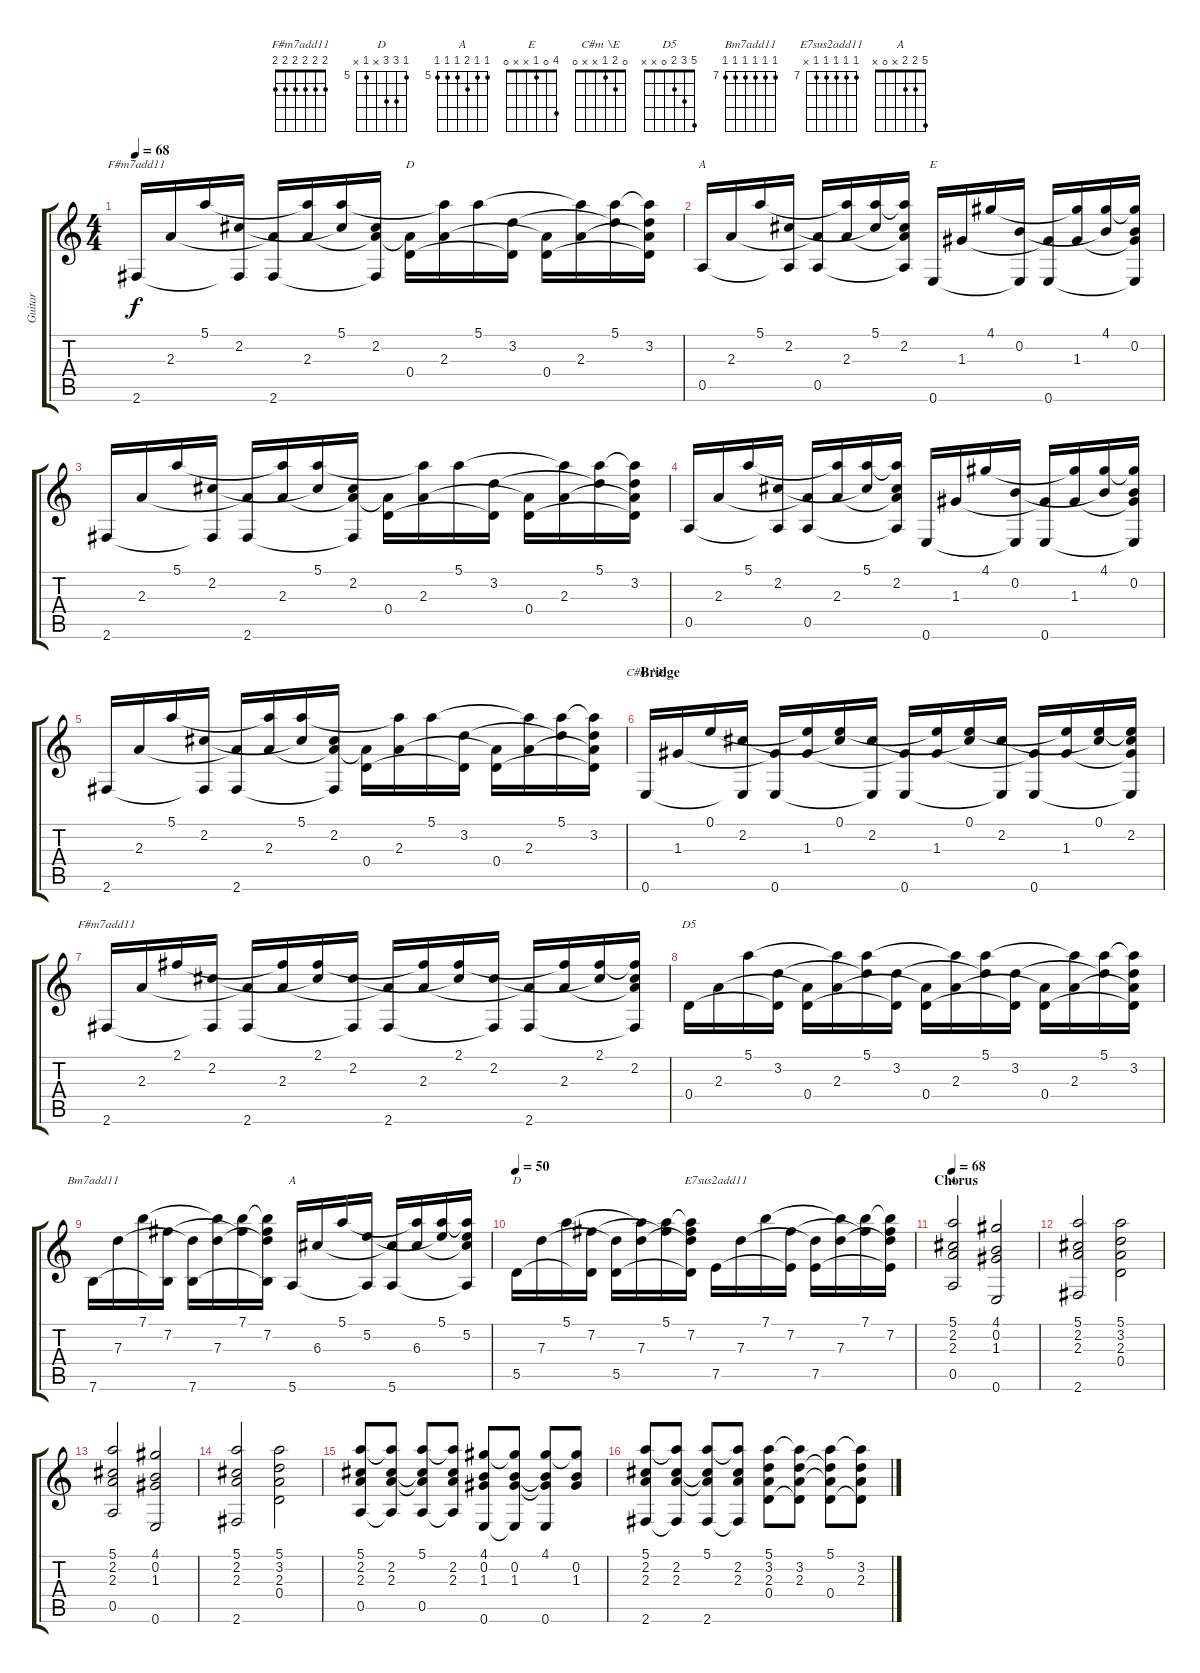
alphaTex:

\track ("Guitar" "Guitar") {instrument electricguitarjazz}
\staff {score tabs}
\tuning (E4 B3 G3 D3 A2 E2) {hide}
\chord ("F#m7add11" 5 2 2 2 2 2)
\chord ("D" 5 3 2 0 x x)
\chord ("A" 5 2 2 x 0 x)
\chord ("E" 4 0 1 x x 0)
\chord ("C#m \\E" 0 2 1 x x 0)
\chord ("F#m7add11" 2 2 2 2 2 2)
\chord ("D5" 5 3 2 0 x x)
\chord ("Bm7add11" 7 7 7 7 7 7) {firstfret 7}
\chord ("A" 5 5 6 5 5 5) {firstfret 5}
\chord ("D" 5 7 7 x 5 x) {firstfret 5}
\chord ("E7sus2add11" 7 7 7 7 7 x) {firstfret 7}
\chord ("A " 5 2 2 x 0 x)
\ts (4 4)
\tempo 68
\clef g2
\ks c
2.6.16{ch "F#m7add11" dy f} 2.3.16 5.1.16 (2.2 2.6{t}).16 (2.3{t} 2.6).16 (5.1{t} 2.3).16 (5.1 2.2{t}).16 (2.2 2.3{t} 2.6{t}).16 (2.3{t} 0.4).16{ch "D"} (5.1{t} 2.3).16 5.1.16 (3.2 0.4{t}).16 (2.3{t} 0.4).16 (5.1{t} 2.3).16 (5.1 3.2{t}).16 (5.1{t} 3.2 2.3{t} 0.4{t}).16 |
0.5.16{ch "A"} 2.3.16 5.1.16 (2.2 0.5{t}).16 (2.3{t} 0.5).16 (5.1{t} 2.3).16 (5.1 2.2{t}).16 (5.1{t} 2.2 2.3{t} 0.5{t}).16 0.6.16{ch "E"} 1.3.16 4.1.16 (0.2 0.6{t}).16 (1.3{t} 0.6).16 (4.1{t} 1.3).16 (4.1 0.2{t}).16 (4.1{t} 0.2 1.3{t} 0.6{t}).16 |
2.6.16 2.3.16 5.1.16 (2.2 2.6{t}).16 (2.3{t} 2.6).16 (5.1{t} 2.3).16 (5.1 2.2{t}).16 (2.2 2.3{t} 2.6{t}).16 (2.3{t} 0.4).16 (5.1{t} 2.3).16 5.1.16 (3.2 0.4{t}).16 (2.3{t} 0.4).16 (5.1{t} 2.3).16 (5.1 3.2{t}).16 (5.1{t} 3.2 2.3{t} 0.4{t}).16 |
0.5.16 2.3.16 5.1.16 (2.2 0.5{t}).16 (2.3{t} 0.5).16 (5.1{t} 2.3).16 (5.1 2.2{t}).16 (5.1{t} 2.2 2.3{t} 0.5{t}).16 0.6.16 1.3.16 4.1.16 (0.2 0.6{t}).16 (1.3{t} 0.6).16 (4.1{t} 1.3).16 (4.1 0.2{t}).16 (4.1{t} 0.2 1.3{t} 0.6{t}).16 |
2.6.16 2.3.16 5.1.16 (2.2 2.6{t}).16 (2.3{t} 2.6).16 (5.1{t} 2.3).16 (5.1 2.2{t}).16 (2.2 2.3{t} 2.6{t}).16 (2.3{t} 0.4).16 (5.1{t} 2.3).16 5.1.16 (3.2 0.4{t}).16 (2.3{t} 0.4).16 (5.1{t} 2.3).16 (5.1 3.2{t}).16 (5.1{t} 3.2 2.3{t} 0.4{t}).16 |
\section ("" "Bridge")
0.6.16{ch "C#m \\E"} 1.3.16 0.1.16 (2.2 0.6{t}).16 (1.3{t} 0.6).16 (0.1{t} 1.3).16 (0.1 2.2{t}).16 (2.2 0.6{t}).16 (1.3{t} 0.6).16 (0.1{t} 1.3).16 (0.1 2.2{t}).16 (2.2 0.6{t}).16 (1.3{t} 0.6).16 (0.1{t} 1.3).16 (0.1 2.2{t}).16 (0.1{t} 2.2 1.3{t} 0.6{t}).16 |
2.6.16{ch "F#m7add11"} 2.3.16 2.1.16 (2.2 2.6{t}).16 (2.3{t} 2.6).16 (2.1{t} 2.3).16 (2.1 2.2{t}).16 (2.2 2.6{t}).16 (2.3{t} 2.6).16 (2.1{t} 2.3).16 (2.1 2.2{t}).16 (2.2 2.6{t}).16 (2.3{t} 2.6).16 (2.1{t} 2.3).16 (2.1 2.2{t}).16 (2.1{t} 2.2 2.3{t} 2.6{t}).16 |
0.4.16{ch "D5"} 2.3.16 5.1.16 (3.2 0.4{t}).16 (2.3{t} 0.4).16 (5.1{t} 2.3).16 (5.1 3.2{t}).16 (3.2 0.4{t}).16 (2.3{t} 0.4).16 (5.1{t} 2.3).16 (5.1 3.2{t}).16 (3.2 0.4{t}).16 (2.3{t} 0.4).16 (5.1{t} 2.3).16 (5.1 3.2{t}).16 (5.1{t} 3.2 2.3{t} 0.4{t}).16 |
7.6.16{ch "Bm7add11"} 7.3.16 7.1.16 (7.2 7.6{t}).16 (7.3{t} 7.6).16 (7.1{t} 7.3).16 (7.1 7.2{t}).16 (7.1{t} 7.2 7.3{t} 7.6{t}).16 5.6.16{ch "A"} 6.3.16 5.1.16 (5.2 5.6{t}).16 (6.3{t} 5.6).16 (5.1{t} 6.3).16 (5.1 5.2{t}).16 (5.1{t} 5.2 6.3{t} 5.6{t}).16 |
\tempo 50
5.5.16{ch "D"} 7.3.16 5.1.16 (7.2 5.5{t}).16 (7.3{t} 5.5).16 (5.1{t} 7.3).16 (5.1 7.2{t}).16 (5.1{t} 7.2 7.3{t} 5.5{t}).16 7.5.16{ch "E7sus2add11"} 7.3.16 7.1.16 (7.2 7.5{t}).16 (7.3{t} 7.5).16 (7.1{t} 7.3).16 (7.1 7.2{t}).16 (7.1{t} 7.2 7.3{t} 7.5{t}).16 |
\section ("" "Chorus")
\tempo 68
(5.1 2.2 2.3 0.5).2{ch "A "} (4.1 0.2 1.3 0.6).2 |
(5.1 2.2 2.3 2.6).2 (5.1 3.2 2.3 0.4).2 |
(5.1 2.2 2.3 0.5).2 (4.1 0.2 1.3 0.6).2 |
(5.1 2.2 2.3 2.6).2 (5.1 3.2 2.3 0.4).2 |
(5.1 2.2 2.3 0.5).8 (5.1{t} 2.2 2.3 0.5{t}).8 (5.1 2.2{t} 2.3{t} 0.5).8 (5.1{t} 2.2 2.3 0.5{t}).8 (4.1 0.2 1.3 0.6).8 (4.1{t} 0.2 1.3 0.6{t}).8 (4.1 0.2{t} 1.3{t} 0.6).8 (4.1{t} 0.2 1.3).8 |
(5.1 2.2 2.3 2.6).8 (5.1{t} 2.2 2.3 2.6{t}).8 (5.1 2.2{t} 2.3{t} 2.6).8 (5.1{t} 2.2 2.3 2.6{t}).8 (5.1 3.2 2.3 0.4).8 (5.1{t} 3.2 2.3 0.4{t}).8 (5.1 3.2{t} 2.3{t} 0.4).8 (5.1{t} 3.2 2.3 0.4{t}).8
